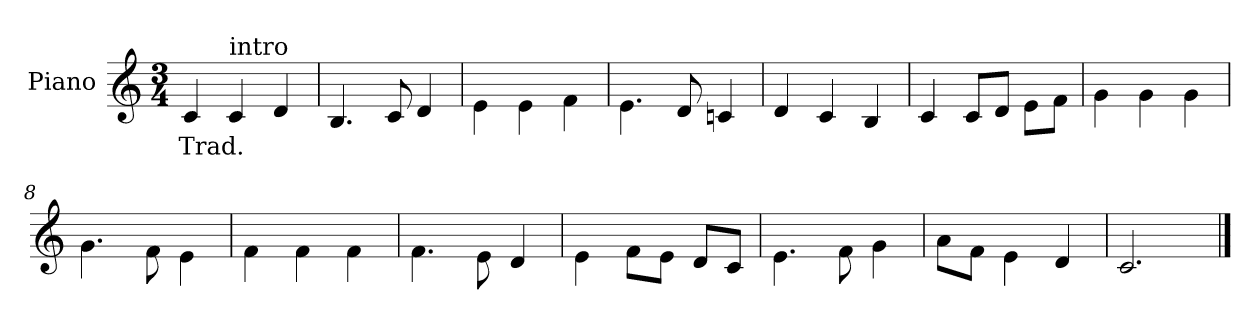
**kern	**text
*part1	*part1
*staff1	*staff1
*I"Piano	*
*clefG2	*
*k[]	*
*C:	*
*M3/4	*
*MM80	*
=1	=1
!	!LO:LY:b
4c/	Trad.
!LO:TX:a:t=intro	!
4c/	.
4d/	.
=2	=2
4.B/	.
8c/	.
4d/	.
=3	=3
4e\	.
4e\	.
4f\	.
=4	=4
4.e\	.
8d/	.
4cn/	.
=5	=5
4d/	.
4c/	.
4B/	.
=6	=6
4c/	.
8c/L	.
8d/J	.
8e\L	.
8f\J	.
=7	=7
4g\	.
4g\	.
4g\	.
=8	=8
4.g\	.
8f\	.
4e\	.
=9	=9
4f\	.
4f\	.
4f\	.
!!LO:LB:g=z
=10	=10
4.f\	.
8e\	.
4d/	.
=11	=11
4e\	.
8f\L	.
8e\J	.
8d/L	.
8c/J	.
=12	=12
4.e\	.
8f\	.
4g\	.
=13	=13
8a\L	.
8f\J	.
4e\	.
4d/	.
=14	=14
2.c/	.
==	==
*-	*-
